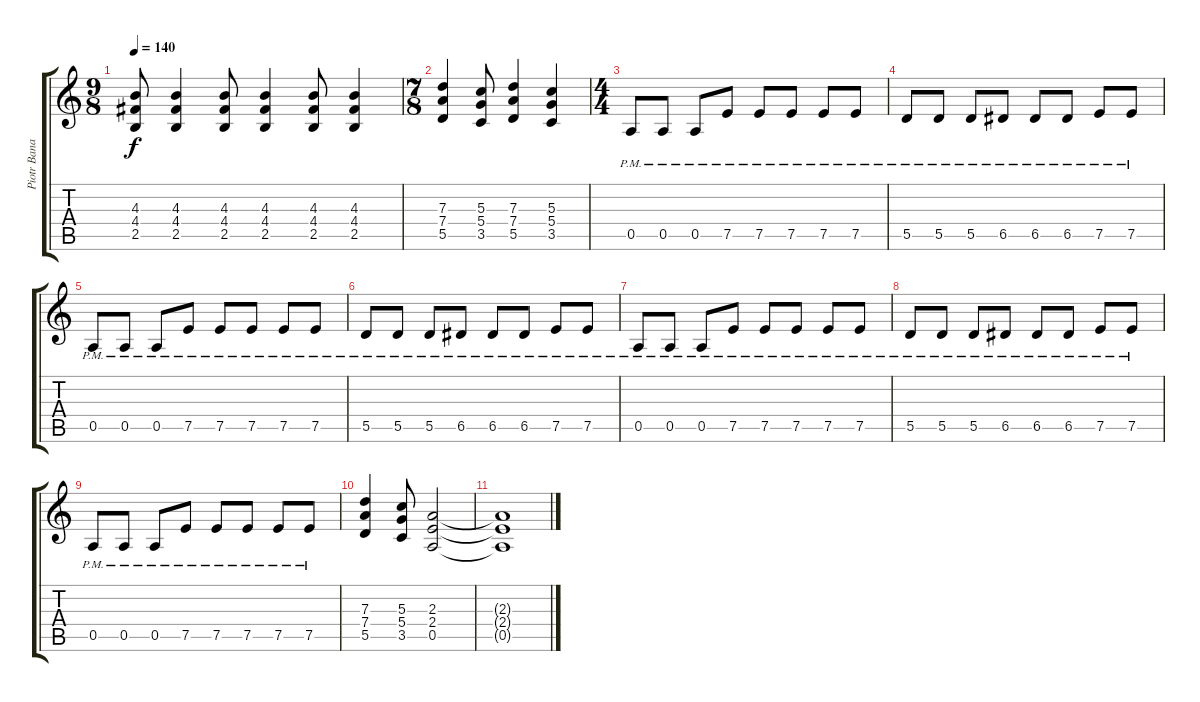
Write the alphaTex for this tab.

\track ("Piotr Banach (Prowadząca)" "Piotr Bana") {instrument overdrivenguitar}
\staff {score tabs}
\tuning (E4 B3 G3 D3 A2 E2) {hide}
\ts (9 8)
\tempo 140
\clef g2
\ks c
(4.3 4.4 2.5).8{dy f} (4.3 4.4 2.5).4 (4.3 4.4 2.5).8 (4.3 4.4 2.5).4 (4.3 4.4 2.5).8 (4.3 4.4 2.5).4 |
\ts (7 8)
(7.3 7.4 5.5).4 (5.3 5.4 3.5).8 (7.3 7.4 5.5).4 (5.3 5.4 3.5).4 |
\ts (4 4)
0.5{pm}.8 0.5{pm}.8 0.5{pm}.8 7.5{pm}.8 7.5{pm}.8 7.5{pm}.8 7.5{pm}.8 7.5{pm}.8 |
5.5{pm}.8 5.5{pm}.8 5.5{pm}.8 6.5{pm}.8 6.5{pm}.8 6.5{pm}.8 7.5{pm}.8 7.5{pm}.8 |
0.5{pm}.8 0.5{pm}.8 0.5{pm}.8 7.5{pm}.8 7.5{pm}.8 7.5{pm}.8 7.5{pm}.8 7.5{pm}.8 |
5.5{pm}.8 5.5{pm}.8 5.5{pm}.8 6.5{pm}.8 6.5{pm}.8 6.5{pm}.8 7.5{pm}.8 7.5{pm}.8 |
0.5{pm}.8 0.5{pm}.8 0.5{pm}.8 7.5{pm}.8 7.5{pm}.8 7.5{pm}.8 7.5{pm}.8 7.5{pm}.8 |
5.5{pm}.8 5.5{pm}.8 5.5{pm}.8 6.5{pm}.8 6.5{pm}.8 6.5{pm}.8 7.5{pm}.8 7.5{pm}.8 |
0.5{pm}.8 0.5{pm}.8 0.5{pm}.8 7.5{pm}.8 7.5{pm}.8 7.5{pm}.8 7.5{pm}.8 7.5{pm}.8 |
(7.3 7.4 5.5).4 (5.3 5.4 3.5).8 (2.3 2.4 0.5).2 |
(2.3{t} 2.4{t} 0.5{t}).1
